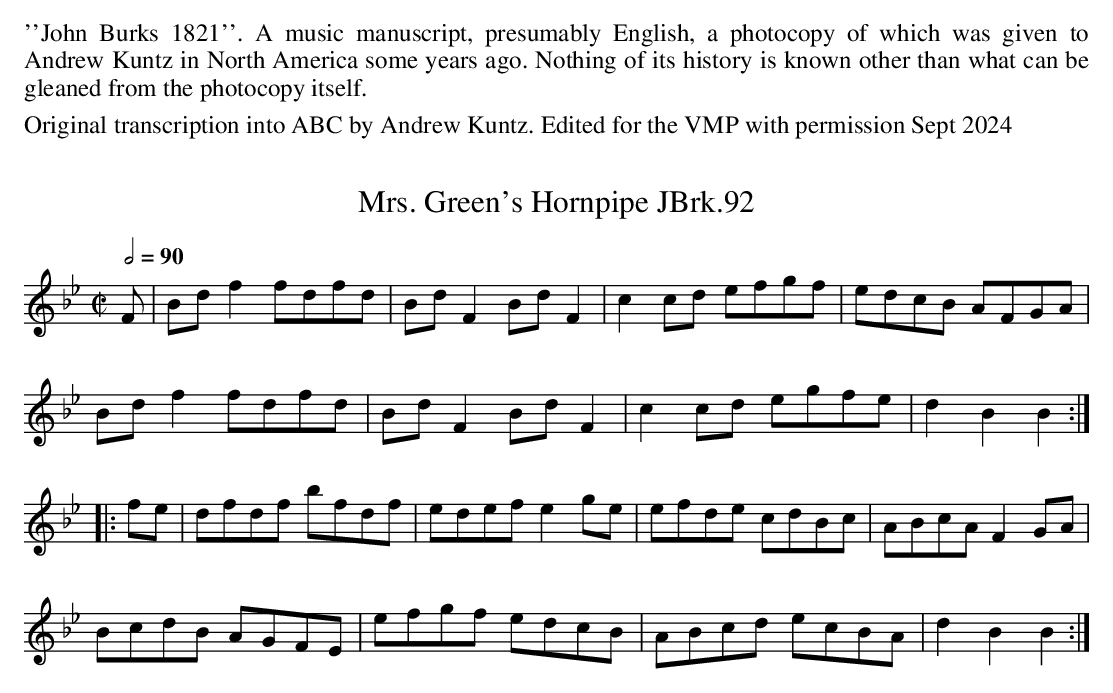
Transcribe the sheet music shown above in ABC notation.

X:1
T:Mrs. Green's Hornpipe JBrk.92
Q:1/2=90
M:C|
L:1/8
K:C
K:Bb
F|Bd f2 fdfd|Bd F2 Bd F2|c2 cd efgf|edcB AFGA|
Bd f2 fdfd|Bd F2 BdF2|c2 cd egfe|d2B2 B2:|
|:fe|dfdf bfdf|edef e2 ge|efde cdBc|ABcA F2 GA|
BcdB AGFE|efgf edcB|ABcd ecBA|d2B2B2:|
